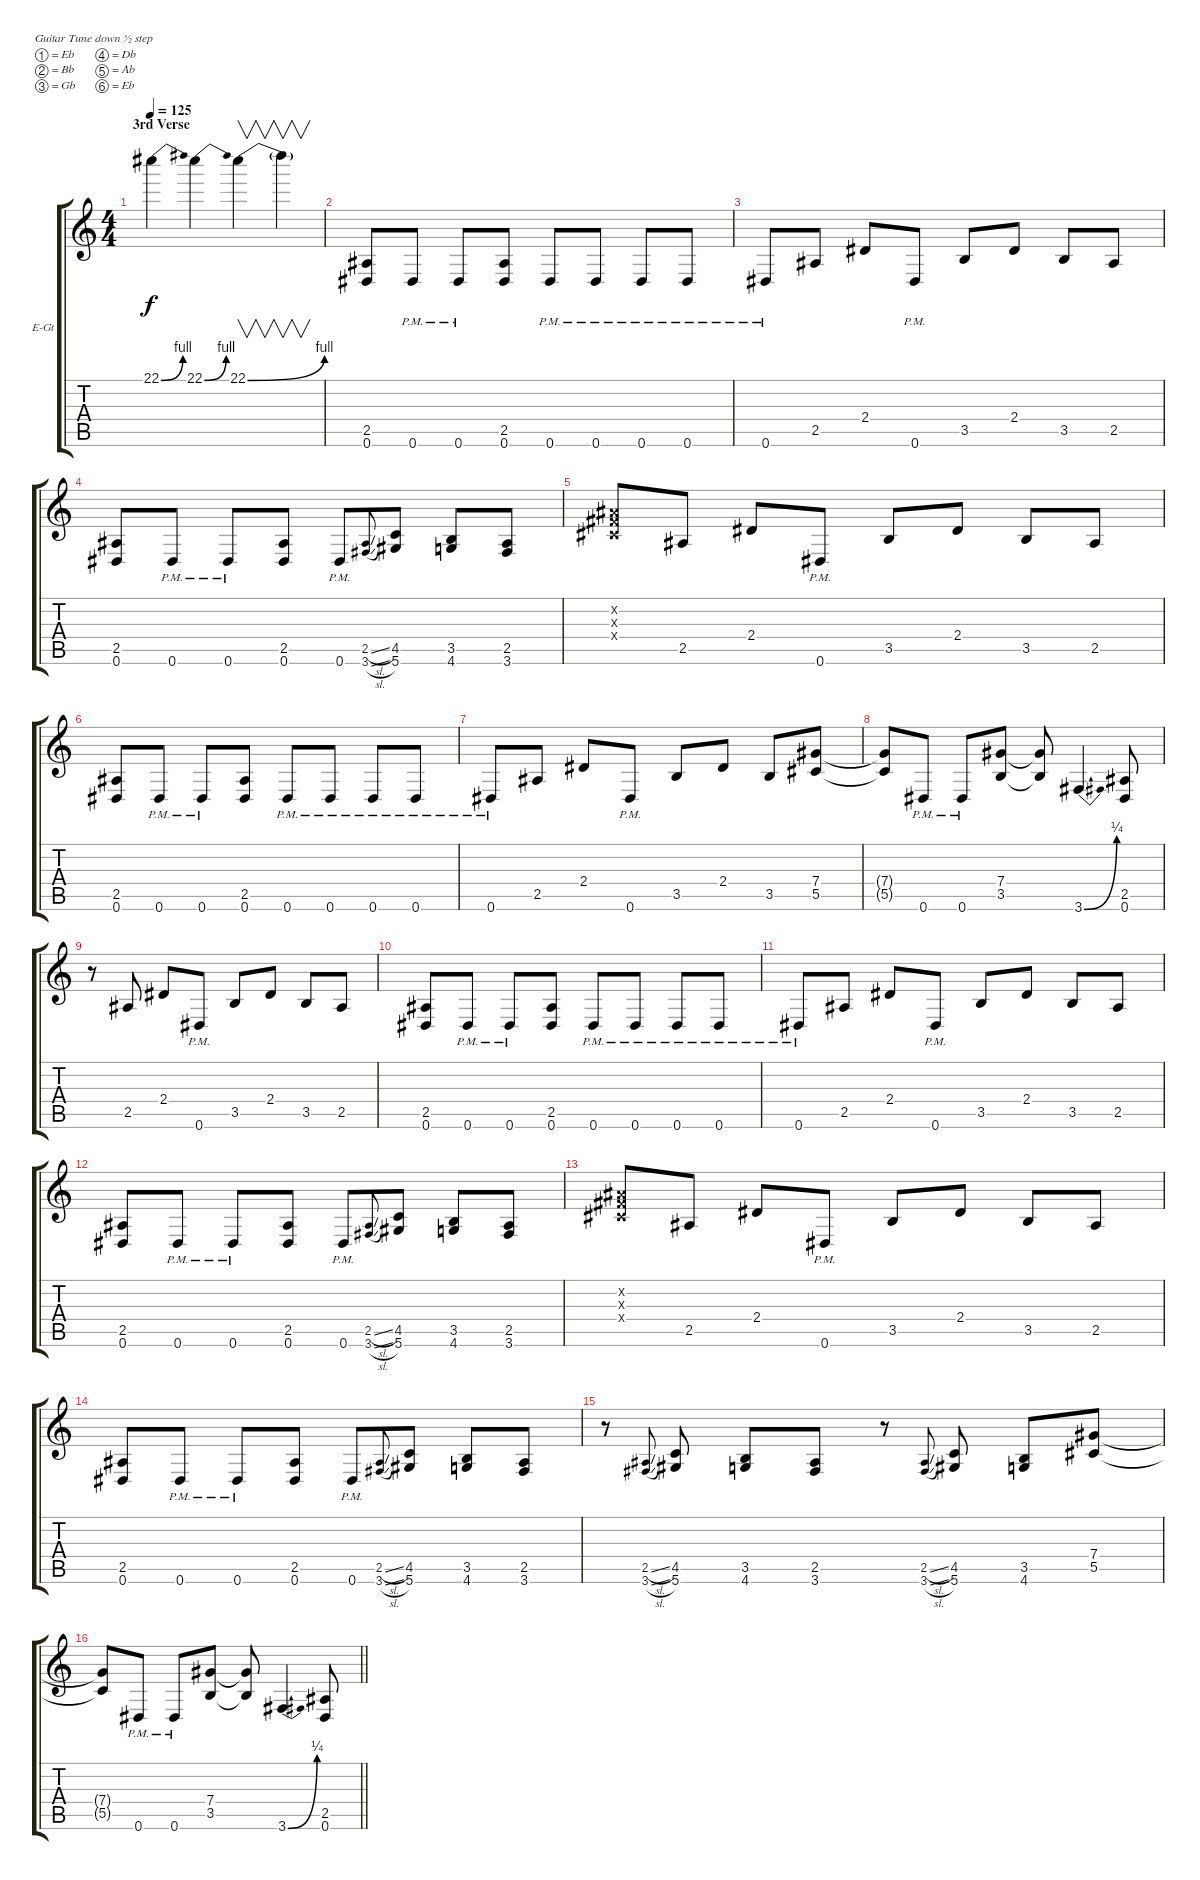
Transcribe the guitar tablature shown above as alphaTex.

\bracketExtendMode groupsimilarinstruments
\firstSystemTrackNameOrientation horizontal
\otherSystemsTrackNameOrientation horizontal
\track ("Marty Friedman" "E-Gt") {instrument distortionguitar}
\staff {score tabs}
\tuning (Eb4 Bb3 Gb3 Db3 Ab2 Eb2)
\ts (4 4)
\section ("" "3rd Verse")
\tempo 125
\clef g2
\ks c
22.1{be (bend 0 0 16.8 4)}.4{dy f} 22.1{be (bend 0 0 15.6 4)}.4 22.1{be (bend 0 0 8.4 4)}.4{v} 22.1{t}.4{v} |
(2.5 0.6).8 0.6{pm}.8 0.6{pm}.8 (2.5 0.6).8 0.6{pm}.8 0.6{pm}.8 0.6{pm}.8 0.6{pm}.8 |
0.6{pm}.8 2.5.8 2.4.8 0.6{pm}.8 3.5.8 2.4.8 3.5.8 2.5.8 |
(2.5 0.6).8 0.6{pm}.8 0.6{pm}.8 (2.5 0.6).8 0.6{pm}.8 (2.5{sl} 3.6{sl}).8{gr onbeat} (4.5 5.6).8 (3.5 4.6).8 (2.5 3.6).8 |
(0.2{x} 0.3{x} 0.4{x}).8 2.5.8 2.4.8 0.6{pm}.8 3.5.8 2.4.8 3.5.8 2.5.8 |
(2.5 0.6).8 0.6{pm}.8 0.6{pm}.8 (2.5 0.6).8 0.6{pm}.8 0.6{pm}.8 0.6{pm}.8 0.6{pm}.8 |
0.6{pm}.8 2.5.8 2.4.8 0.6{pm}.8 3.5.8 2.4.8 3.5.8 (7.4 5.5).8 |
(7.4{t} 5.5{t}).8 0.6{pm}.8 0.6{pm}.8 (7.4 3.5).8 (7.4{t} 3.5{t}).8 3.6{be (bend 0 0 60 1)}.4 (2.5 0.6).8 |
r.8 2.5.8 2.4.8 0.6{pm}.8 3.5.8 2.4.8 3.5.8 2.5.8 |
(2.5 0.6).8 0.6{pm}.8 0.6{pm}.8 (2.5 0.6).8 0.6{pm}.8 0.6{pm}.8 0.6{pm}.8 0.6{pm}.8 |
0.6{pm}.8 2.5.8 2.4.8 0.6{pm}.8 3.5.8 2.4.8 3.5.8 2.5.8 |
(2.5 0.6).8 0.6{pm}.8 0.6{pm}.8 (2.5 0.6).8 0.6{pm}.8 (2.5{sl} 3.6{sl}).8{gr onbeat} (4.5 5.6).8 (3.5 4.6).8 (2.5 3.6).8 |
(0.2{x} 0.3{x} 0.4{x}).8 2.5.8 2.4.8 0.6{pm}.8 3.5.8 2.4.8 3.5.8 2.5.8 |
(2.5 0.6).8 0.6{pm}.8 0.6{pm}.8 (2.5 0.6).8 0.6{pm}.8 (2.5{sl} 3.6{sl}).8{gr onbeat} (4.5 5.6).8 (3.5 4.6).8 (2.5 3.6).8 |
r.8 (2.5{sl} 3.6{sl}).8{gr onbeat} (4.5 5.6).8 (3.5 4.6).8 (2.5 3.6).8 r.8 (2.5{sl} 3.6{sl}).8{gr onbeat} (4.5 5.6).8 (3.5 4.6).8 (7.4 5.5).8 |
\barLineRight lightlight
(7.4{t} 5.5{t}).8 0.6{pm}.8 0.6{pm}.8 (7.4 3.5).8 (7.4{t} 3.5{t}).8 3.6{be (bend 0 0 60 1)}.4 (2.5 0.6).8
